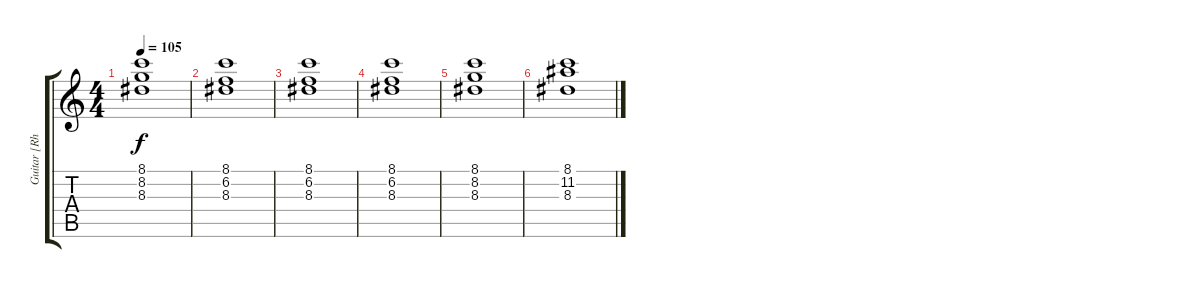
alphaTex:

\track ("Guitar [Rhythm]" "Guitar [Rh") {instrument electricguitarclean}
\staff {score tabs}
\tuning (E4 B3 G3 D3 A2 D2) {hide}
\ts (4 4)
\tempo 105
\clef g2
\ks c
(8.1 8.2 8.3).1{dy f} |
(8.1 6.2 8.3).1 |
(8.1 6.2 8.3).1 |
(8.1 6.2 8.3).1 |
(8.1 8.2 8.3).1 |
(8.1 11.2 8.3).1
